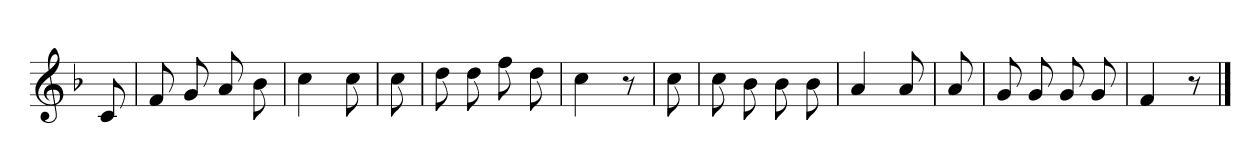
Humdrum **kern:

**kern
*part1
*staff1
*clefG2
*k[b-]
*F:
=
8c
=1
8f
8g
8a
8b-
=2
4cc
8cc
=3
8cc
=4
8dd
8dd
8ff
8dd
=5
4cc
8r
=6
8cc
=7
8cc
8b-
8b-
8b-
=8
4a
8a
=9
8a
=10
8g
8g
8g
8g
=11
4f
8r
==
*-
